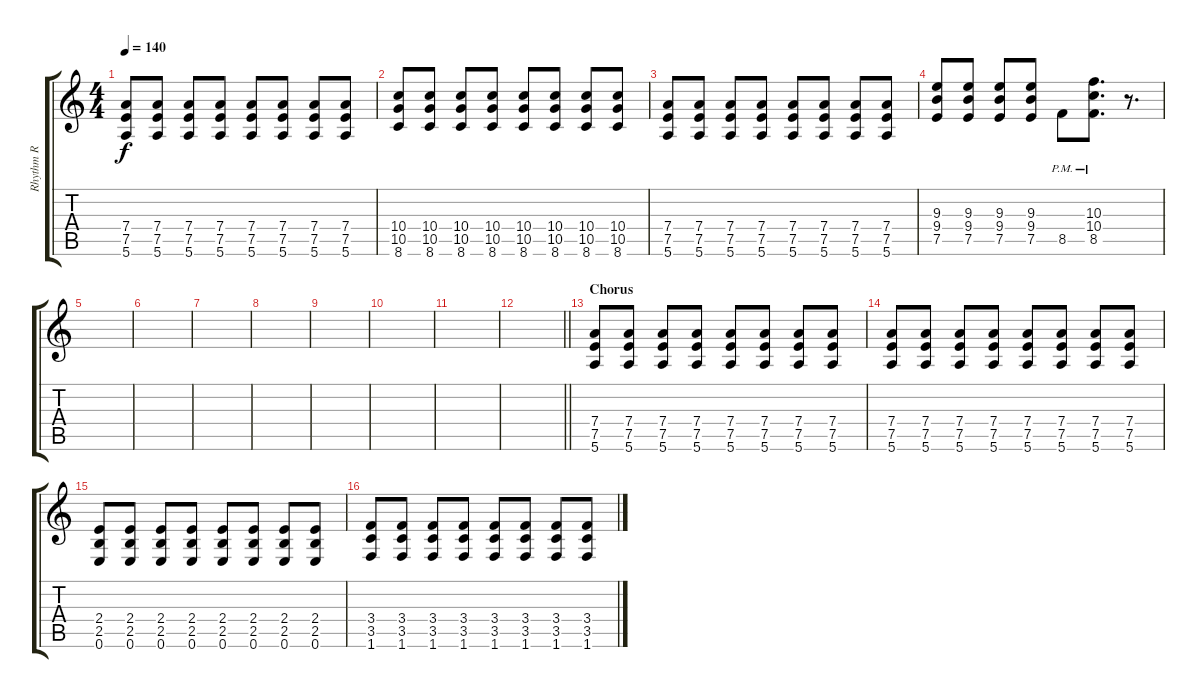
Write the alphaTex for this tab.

\track ("Rhythm R" "Rhythm R") {instrument distortionguitar}
\staff {score tabs}
\tuning (E4 B3 G3 D3 A2 E2) {hide}
\ts (4 4)
\tempo 140
\clef g2
\ks c
(7.4 7.5 5.6).8{dy f} (7.4 7.5 5.6).8 (7.4 7.5 5.6).8 (7.4 7.5 5.6).8 (7.4 7.5 5.6).8 (7.4 7.5 5.6).8 (7.4 7.5 5.6).8 (7.4 7.5 5.6).8 |
(10.4 10.5 8.6).8 (10.4 10.5 8.6).8 (10.4 10.5 8.6).8 (10.4 10.5 8.6).8 (10.4 10.5 8.6).8 (10.4 10.5 8.6).8 (10.4 10.5 8.6).8 (10.4 10.5 8.6).8 |
(7.4 7.5 5.6).8 (7.4 7.5 5.6).8 (7.4 7.5 5.6).8 (7.4 7.5 5.6).8 (7.4 7.5 5.6).8 (7.4 7.5 5.6).8 (7.4 7.5 5.6).8 (7.4 7.5 5.6).8 |
(9.3 9.4 7.5).8 (9.3 9.4 7.5).8 (9.3 9.4 7.5).8 (9.3 9.4 7.5).8 8.5{pm}.8 (10.3 10.4 8.5{pm}).8{d} r.8{d} |
|
|
|
|
|
|
|
\barLineRight lightlight
|
\section ("" "Chorus")
(7.4 7.5 5.6).8 (7.4 7.5 5.6).8 (7.4 7.5 5.6).8 (7.4 7.5 5.6).8 (7.4 7.5 5.6).8 (7.4 7.5 5.6).8 (7.4 7.5 5.6).8 (7.4 7.5 5.6).8 |
(7.4 7.5 5.6).8 (7.4 7.5 5.6).8 (7.4 7.5 5.6).8 (7.4 7.5 5.6).8 (7.4 7.5 5.6).8 (7.4 7.5 5.6).8 (7.4 7.5 5.6).8 (7.4 7.5 5.6).8 |
(2.4 2.5 0.6).8 (2.4 2.5 0.6).8 (2.4 2.5 0.6).8 (2.4 2.5 0.6).8 (2.4 2.5 0.6).8 (2.4 2.5 0.6).8 (2.4 2.5 0.6).8 (2.4 2.5 0.6).8 |
(3.4 3.5 1.6).8 (3.4 3.5 1.6).8 (3.4 3.5 1.6).8 (3.4 3.5 1.6).8 (3.4 3.5 1.6).8 (3.4 3.5 1.6).8 (3.4 3.5 1.6).8 (3.4 3.5 1.6).8
